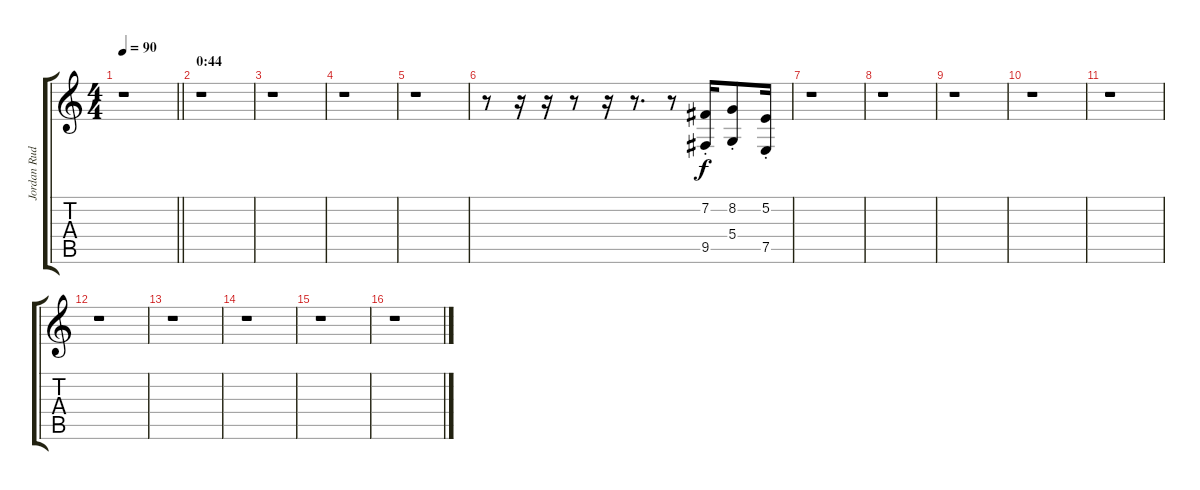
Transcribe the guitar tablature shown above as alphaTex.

\track ("Jordan Rudess (Lead 2)" "Jordan Rud") {instrument lead1square}
\staff {score tabs}
\tuning (E4 B3 G3 D3 A2 E2) {hide}
\ts (4 4)
\tempo 90
\clef g2
\barLineRight lightlight
\ks c
r.1{dy f} |
\section ("" "0:44")
r.1 |
r.1 |
r.1 |
r.1 |
r.8 r.16 r.16 r.8 r.16 r.8{d} r.8 (7.2{st} 9.5).16 (8.2{st} 5.4{st}).8 (5.2{st} 7.5).16 |
r.1 |
r.1 |
r.1 |
r.1 |
r.1 |
r.1 |
r.1 |
r.1 |
r.1 |
r.1
